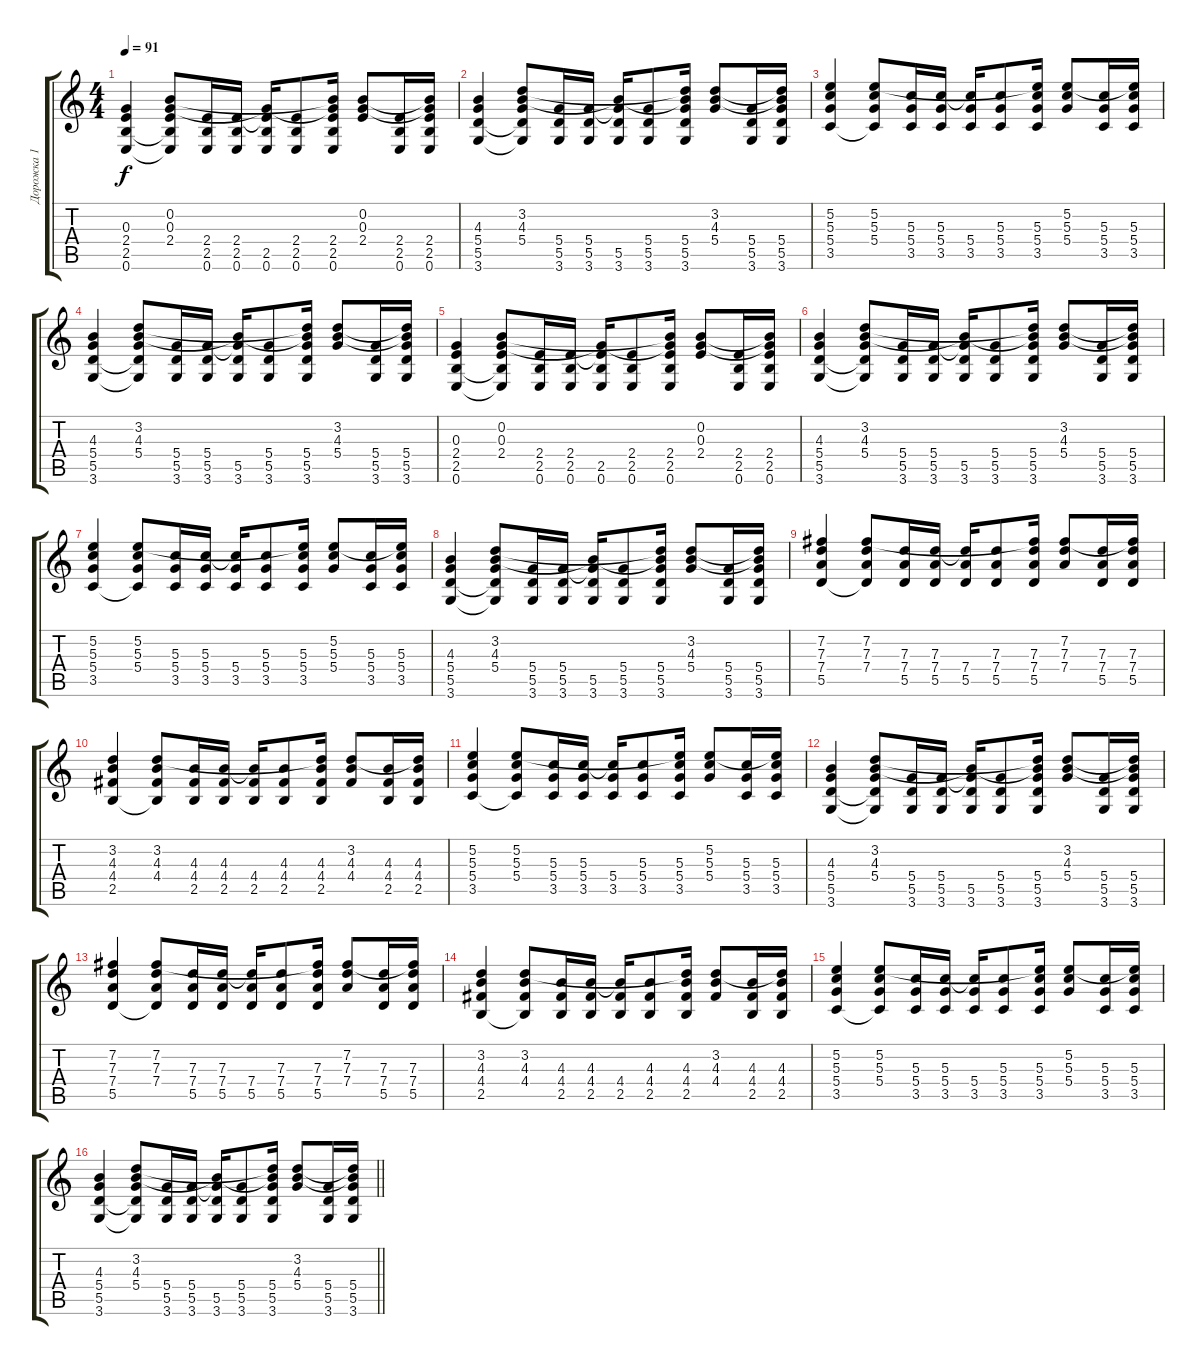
\track ("Дорожка 1" "Дорожка 1") {instrument overdrivenguitar}
\staff {score tabs}
\tuning (E4 B3 G3 D3 A2 E2) {hide}
\ts (4 4)
\tempo 91
\clef g2
\ks c
(0.3 2.4 2.5 0.6).4{dy f} (0.2 0.3 2.4 2.5{t} 0.6{t}).8 (2.4 2.5 0.6).16 (2.4 2.5 0.6).16 (0.3{t} 2.4{t} 2.5 0.6).16 (2.4 2.5 0.6).8 (0.2{t} 0.3{t} 2.4 2.5 0.6).16 (0.2 0.3 2.4).8 (2.4 2.5 0.6).16 (0.2{t} 0.3{t} 2.4 2.5 0.6).16 |
(4.3 5.4 5.5 3.6).4 (3.2 4.3 5.4 5.5{t} 3.6{t}).8 (5.4 5.5 3.6).16 (5.4 5.5 3.6).16 (4.3{t} 5.4{t} 5.5 3.6).16 (5.4 5.5 3.6).8 (3.2{t} 4.3{t} 5.4 5.5 3.6).16 (3.2 4.3 5.4).8 (5.4 5.5 3.6).16 (3.2{t} 4.3{t} 5.4 5.5 3.6).16 |
(5.2 5.3 5.4 3.5).4 (5.2 5.3 5.4 3.5{t}).8 (5.3 5.4 3.5).16 (5.3 5.4 3.5).16 (5.3{t} 5.4 3.5).16 (5.3 5.4 3.5).8 (5.2{t} 5.3 5.4 3.5).16 (5.2 5.3 5.4).8 (5.3 5.4 3.5).16 (5.2{t} 5.3 5.4 3.5).16 |
(4.3 5.4 5.5 3.6).4 (3.2 4.3 5.4 5.5{t} 3.6{t}).8 (5.4 5.5 3.6).16 (5.4 5.5 3.6).16 (4.3{t} 5.4{t} 5.5 3.6).16 (5.4 5.5 3.6).8 (3.2{t} 4.3{t} 5.4 5.5 3.6).16 (3.2 4.3 5.4).8 (5.4 5.5 3.6).16 (3.2{t} 4.3{t} 5.4 5.5 3.6).16 |
(0.3 2.4 2.5 0.6).4 (0.2 0.3 2.4 2.5{t} 0.6{t}).8 (2.4 2.5 0.6).16 (2.4 2.5 0.6).16 (0.3{t} 2.4{t} 2.5 0.6).16 (2.4 2.5 0.6).8 (0.2{t} 0.3{t} 2.4 2.5 0.6).16 (0.2 0.3 2.4).8 (2.4 2.5 0.6).16 (0.2{t} 0.3{t} 2.4 2.5 0.6).16 |
(4.3 5.4 5.5 3.6).4 (3.2 4.3 5.4 5.5{t} 3.6{t}).8 (5.4 5.5 3.6).16 (5.4 5.5 3.6).16 (4.3{t} 5.4{t} 5.5 3.6).16 (5.4 5.5 3.6).8 (3.2{t} 4.3{t} 5.4 5.5 3.6).16 (3.2 4.3 5.4).8 (5.4 5.5 3.6).16 (3.2{t} 4.3{t} 5.4 5.5 3.6).16 |
(5.2 5.3 5.4 3.5).4 (5.2 5.3 5.4 3.5{t}).8 (5.3 5.4 3.5).16 (5.3 5.4 3.5).16 (5.3{t} 5.4 3.5).16 (5.3 5.4 3.5).8 (5.2{t} 5.3 5.4 3.5).16 (5.2 5.3 5.4).8 (5.3 5.4 3.5).16 (5.2{t} 5.3 5.4 3.5).16 |
(4.3 5.4 5.5 3.6).4 (3.2 4.3 5.4 5.5{t} 3.6{t}).8 (5.4 5.5 3.6).16 (5.4 5.5 3.6).16 (4.3{t} 5.4{t} 5.5 3.6).16 (5.4 5.5 3.6).8 (3.2{t} 4.3{t} 5.4 5.5 3.6).16 (3.2 4.3 5.4).8 (5.4 5.5 3.6).16 (3.2{t} 4.3{t} 5.4 5.5 3.6).16 |
(7.2 7.3 7.4 5.5).4 (7.2 7.3 7.4 5.5{t}).8 (7.3 7.4 5.5).16 (7.3 7.4 5.5).16 (7.3{t} 7.4 5.5).16 (7.3 7.4 5.5).8 (7.2{t} 7.3 7.4 5.5).16 (7.2 7.3 7.4).8 (7.3 7.4 5.5).16 (7.2{t} 7.3 7.4 5.5).16 |
(3.2 4.3 4.4 2.5).4 (3.2 4.3 4.4 2.5{t}).8 (4.3 4.4 2.5).16 (4.3 4.4 2.5).16 (4.3{t} 4.4 2.5).16 (4.3 4.4 2.5).8 (3.2{t} 4.3 4.4 2.5).16 (3.2 4.3 4.4).8 (4.3 4.4 2.5).16 (3.2{t} 4.3 4.4 2.5).16 |
(5.2 5.3 5.4 3.5).4 (5.2 5.3 5.4 3.5{t}).8 (5.3 5.4 3.5).16 (5.3 5.4 3.5).16 (5.3{t} 5.4 3.5).16 (5.3 5.4 3.5).8 (5.2{t} 5.3 5.4 3.5).16 (5.2 5.3 5.4).8 (5.3 5.4 3.5).16 (5.2{t} 5.3 5.4 3.5).16 |
(4.3 5.4 5.5 3.6).4 (3.2 4.3 5.4 5.5{t} 3.6{t}).8 (5.4 5.5 3.6).16 (5.4 5.5 3.6).16 (4.3{t} 5.4{t} 5.5 3.6).16 (5.4 5.5 3.6).8 (3.2{t} 4.3{t} 5.4 5.5 3.6).16 (3.2 4.3 5.4).8 (5.4 5.5 3.6).16 (3.2{t} 4.3{t} 5.4 5.5 3.6).16 |
(7.2 7.3 7.4 5.5).4 (7.2 7.3 7.4 5.5{t}).8 (7.3 7.4 5.5).16 (7.3 7.4 5.5).16 (7.3{t} 7.4 5.5).16 (7.3 7.4 5.5).8 (7.2{t} 7.3 7.4 5.5).16 (7.2 7.3 7.4).8 (7.3 7.4 5.5).16 (7.2{t} 7.3 7.4 5.5).16 |
(3.2 4.3 4.4 2.5).4 (3.2 4.3 4.4 2.5{t}).8 (4.3 4.4 2.5).16 (4.3 4.4 2.5).16 (4.3{t} 4.4 2.5).16 (4.3 4.4 2.5).8 (3.2{t} 4.3 4.4 2.5).16 (3.2 4.3 4.4).8 (4.3 4.4 2.5).16 (3.2{t} 4.3 4.4 2.5).16 |
(5.2 5.3 5.4 3.5).4 (5.2 5.3 5.4 3.5{t}).8 (5.3 5.4 3.5).16 (5.3 5.4 3.5).16 (5.3{t} 5.4 3.5).16 (5.3 5.4 3.5).8 (5.2{t} 5.3 5.4 3.5).16 (5.2 5.3 5.4).8 (5.3 5.4 3.5).16 (5.2{t} 5.3 5.4 3.5).16 |
\barLineRight lightlight
(4.3 5.4 5.5 3.6).4 (3.2 4.3 5.4 5.5{t} 3.6{t}).8 (5.4 5.5 3.6).16 (5.4 5.5 3.6).16 (4.3{t} 5.4{t} 5.5 3.6).16 (5.4 5.5 3.6).8 (3.2{t} 4.3{t} 5.4 5.5 3.6).16 (3.2 4.3 5.4).8 (5.4 5.5 3.6).16 (3.2{t} 4.3{t} 5.4 5.5 3.6).16
